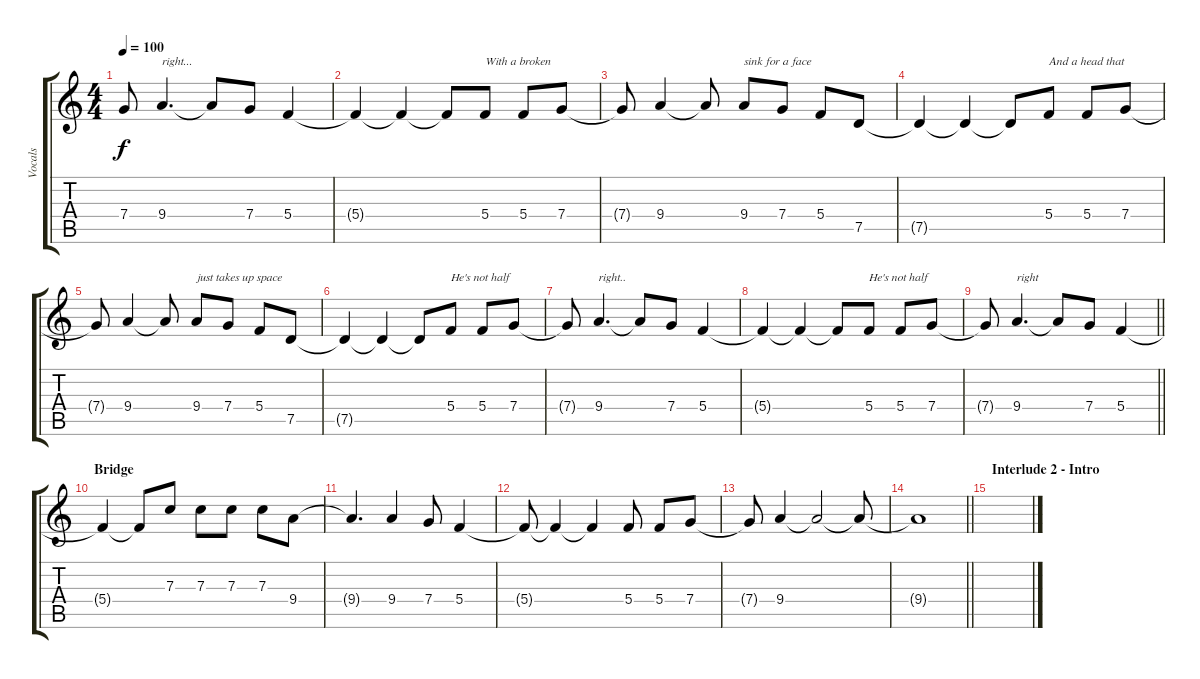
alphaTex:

\track ("Vocals" "Vocals") {instrument viola}
\staff {score tabs}
\tuning (D5 A4 F4 C4 G3 D3) {hide}
\ts (4 4)
\tempo 100
\clef g2
\ks c
7.4{t}.8{dy f} 9.4.4{d txt "right..."} 9.4{t}.8 7.4.8 5.4.4 |
5.4{t}.4 5.4{t}.4 5.4{t}.8 5.4.8{txt "With a broken"} 5.4.8 7.4.8 |
7.4{t}.8 9.4.4 9.4{t}.8 9.4.8{txt "sink for a face"} 7.4.8 5.4.8 7.5.8 |
7.5{t}.4 7.5{t}.4 7.5{t}.8 5.4.8{txt "And a head that"} 5.4.8 7.4.8 |
7.4{t}.8 9.4.4 9.4{t}.8 9.4.8{txt "just takes up space"} 7.4.8 5.4.8 7.5.8 |
7.5{t}.4 7.5{t}.4 7.5{t}.8 5.4.8{txt "He's not half"} 5.4.8 7.4.8 |
7.4{t}.8 9.4.4{d txt "right.."} 9.4{t}.8 7.4.8 5.4.4 |
5.4{t}.4 5.4{t}.4 5.4{t}.8 5.4.8{txt "He's not half"} 5.4.8 7.4.8 |
\barLineRight lightlight
7.4{t}.8 9.4.4{d txt "right"} 9.4{t}.8 7.4.8 5.4.4 |
\section ("" "Bridge")
5.4{t}.4 5.4{t}.8 7.3.8 7.3.8 7.3.8 7.3.8 9.4.8 |
9.4{t}.4{d} 9.4.4 7.4.8 5.4.4 |
5.4{t}.8 5.4{t}.4 5.4{t}.4 5.4.8 5.4.8 7.4.8 |
7.4{t}.8 9.4.4 9.4{t}.2 9.4{t}.8 |
\barLineRight lightlight
9.4{t}.1 |
\section ("" "Interlude 2 - Intro")
